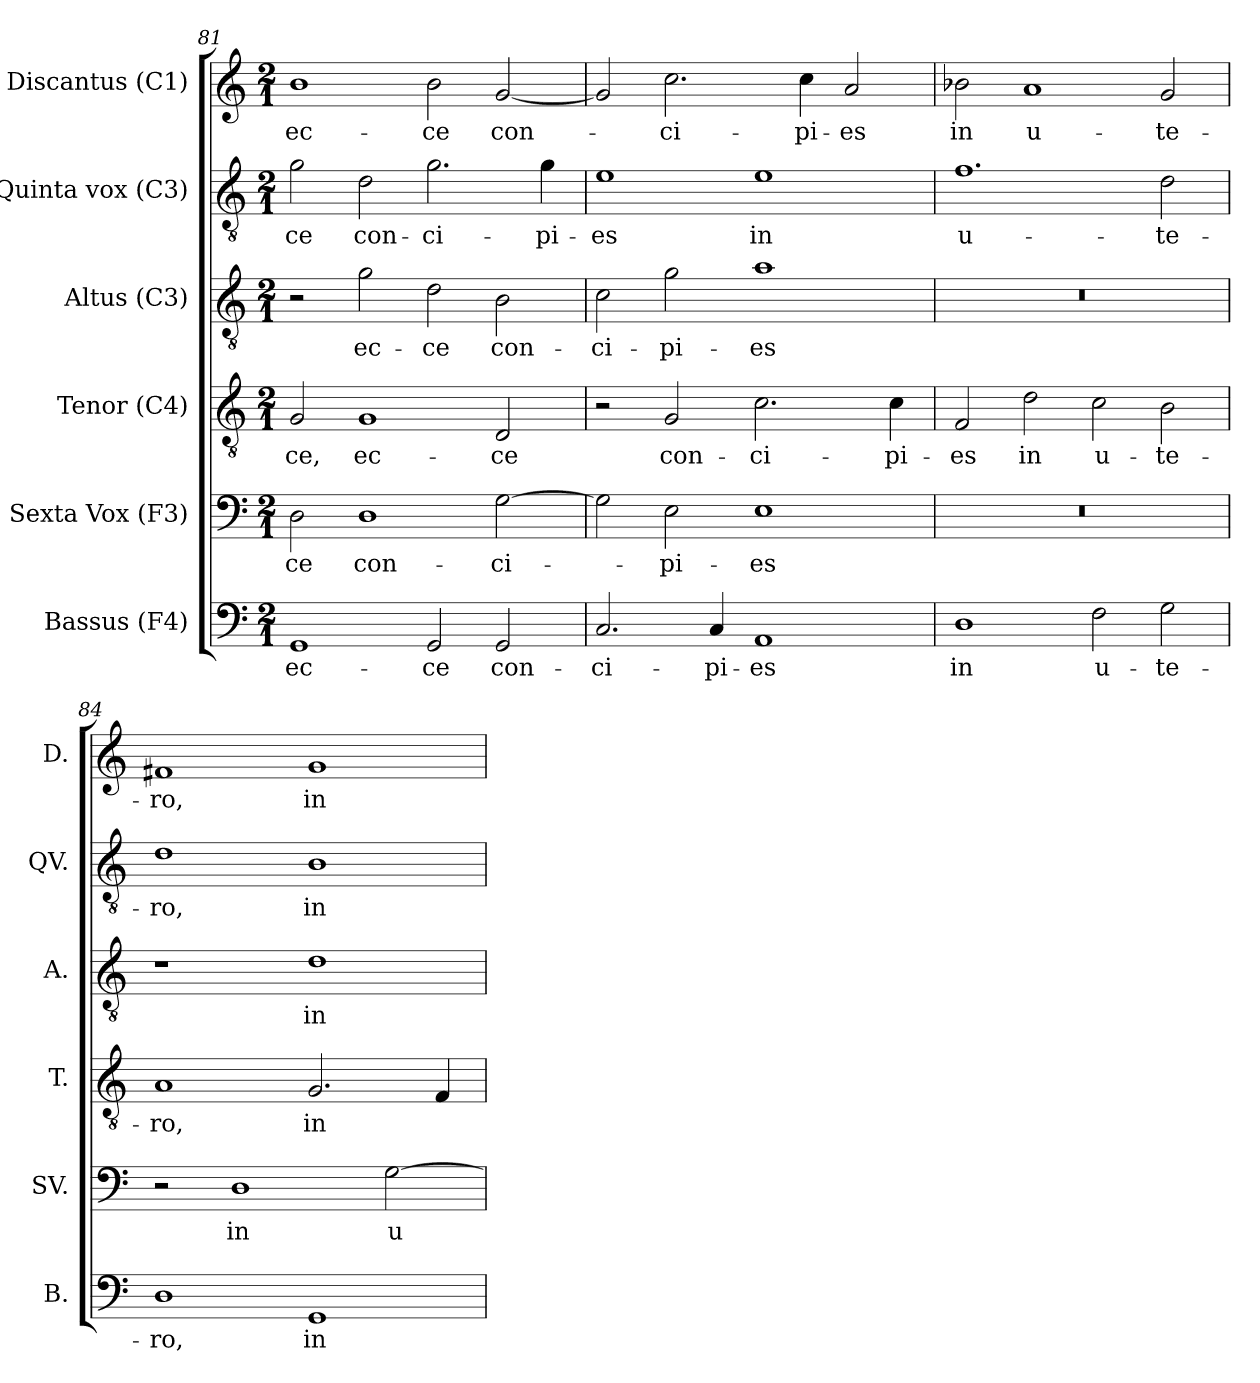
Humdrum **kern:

**kern	**text	**kern	**text	**kern	**text	**kern	**text	**kern	**text	**kern	**text
*part6	*part6	*part5	*part5	*part4	*part4	*part3	*part3	*part2	*part2	*part1	*part1
*staff6	*staff6	*staff5	*staff5	*staff4	*staff4	*staff3	*staff3	*staff2	*staff2	*staff1	*staff1
*I"Bassus (F4)	*	*I"Sexta Vox (F3)	*	*I"Tenor (C4)	*	*I"Altus (C3)	*	*I"Quinta vox (C3)	*	*I"Discantus (C1)	*
*I'B.	*	*I'SV.	*	*I'T.	*	*I'A.	*	*I'QV.	*	*I'D.	*
*clefF4	*	*clefF4	*	*clefGv2	*	*clefGv2	*	*clefGv2	*	*clefG2	*
*	*	*	*	*	*	*ITrd7c12	*	*ITrd7c12	*	*	*
*k[]	*	*k[]	*	*k[]	*	*k[]	*	*k[]	*	*k[]	*
*C:	*	*C:	*	*C:	*	*C:	*	*C:	*	*C:	*
*M2/1	*	*M2/1	*	*M2/1	*	*M2/1	*	*M2/1	*	*M2/1	*
=81	=81	=81	=81	=81	=81	=81	=81	=81	=81	=81	=81
!	!LO:LY:b:color=#000000	!	!	!	!	!	!	!	!	!	!
!	!	!	!LO:LY:b:color=#000000	!	!	!	!	!	!	!	!
!	!	!	!	!	!LO:LY:b:color=#000000	!	!	!	!	!	!
!	!	!	!	!	!	!	!	!	!LO:LY:b:color=#000000	!	!
!	!	!	!	!	!	!	!	!	!	!	!LO:LY:b:color=#000000
1GGi	ec-	2Di\	-ce	2Gi/	-ce,	2r	.	2Gi\	-ce	1bi	ec-
!	!	!	!LO:LY:b:color=#000000	!	!	!	!	!	!	!	!
!	!	!	!	!	!LO:LY:b:color=#000000	!	!	!	!	!	!
!	!	!	!	!	!	!	!LO:LY:b:color=#000000	!	!	!	!
!	!	!	!	!	!	!	!	!	!LO:LY:b:color=#000000	!	!
.	.	1Di	con-	1Gi	ec-	2Gi\	ec-	2Di\	con-	.	.
!	!LO:LY:b:color=#000000	!	!	!	!	!	!	!	!	!	!
!	!	!	!	!	!	!	!LO:LY:b:color=#000000	!	!	!	!
!	!	!	!	!	!	!	!	!	!LO:LY:b:color=#000000	!	!
!	!	!	!	!	!	!	!	!	!	!	!LO:LY:b:color=#000000
2GGi/	-ce	.	.	.	.	2Di\	-ce	2.Gi\	-ci-	2bi\	-ce
!	!LO:LY:b:color=#000000	!	!	!	!	!	!	!	!	!	!
!	!	!	!LO:LY:b:color=#000000	!	!	!	!	!	!	!	!
!	!	!	!	!	!LO:LY:b:color=#000000	!	!	!	!	!	!
!	!	!	!	!	!	!	!LO:LY:b:color=#000000	!	!	!	!
!	!	!	!	!	!	!	!	!	!	!	!LO:LY:b:color=#000000
2GGi/	con-	[2Gi\	-ci-	2Di/	-ce	2BBi\	con-	.	.	[2gi/	con-
!	!	!	!	!	!	!	!	!	!LO:LY:b:color=#000000	!	!
.	.	.	.	.	.	.	.	4Gi\	-pi-	.	.
!!LO:LB:g=z
=82	=82	=82	=82	=82	=82	=82	=82	=82	=82	=82	=82
!	!LO:LY:b:color=#000000	!	!	!	!	!	!	!	!	!	!
!	!	!	!	!	!	!	!LO:LY:b:color=#000000	!	!	!	!
!	!	!	!	!	!	!	!	!	!LO:LY:b:color=#000000	!	!
2.Ci/	-ci-	2Gi\]	.	2r	.	2Ci\	-ci-	1Ei	-es	2gi/]	.
!	!	!	!LO:LY:b:color=#000000	!	!	!	!	!	!	!	!
!	!	!	!	!	!LO:LY:b:color=#000000	!	!	!	!	!	!
!	!	!	!	!	!	!	!LO:LY:b:color=#000000	!	!	!	!
!	!	!	!	!	!	!	!	!	!	!	!LO:LY:b:color=#000000
.	.	2Ei\	-pi-	2Gi/	con-	2Gi\	-pi-	.	.	2.cci\	-ci-
!	!LO:LY:b:color=#000000	!	!	!	!	!	!	!	!	!	!
4Ci/	-pi-	.	.	.	.	.	.	.	.	.	.
!	!LO:LY:b:color=#000000	!	!	!	!	!	!	!	!	!	!
!	!	!	!LO:LY:b:color=#000000	!	!	!	!	!	!	!	!
!	!	!	!	!	!LO:LY:b:color=#000000	!	!	!	!	!	!
!	!	!	!	!	!	!	!LO:LY:b:color=#000000	!	!	!	!
!	!	!	!	!	!	!	!	!	!LO:LY:b:color=#000000	!	!
1AAi	-es	1Ei	-es	2.ci\	-ci-	1Ai	-es	1Ei	in	.	.
!	!	!	!	!	!	!	!	!	!	!	!LO:LY:b:color=#000000
.	.	.	.	.	.	.	.	.	.	4cci\	-pi-
!	!	!	!	!	!	!	!	!	!	!	!LO:LY:b:color=#000000
.	.	.	.	.	.	.	.	.	.	2ai/	-es
!	!	!	!	!	!LO:LY:b:color=#000000	!	!	!	!	!	!
.	.	.	.	4ci\	-pi-	.	.	.	.	.	.
=83	=83	=83	=83	=83	=83	=83	=83	=83	=83	=83	=83
!	!LO:LY:b:color=#000000	!LO:N:vis=1	!	!	!	!	!	!	!	!	!
!	!	!	!	!	!LO:LY:b:color=#000000	!LO:N:vis=1	!	!	!	!	!
!	!	!	!	!	!	!	!	!	!LO:LY:b:color=#000000	!	!
!	!	!	!	!	!	!	!	!	!	!	!LO:LY:b:color=#000000
1Di	in	0r	.	2Fi/	-es	0r	.	1.Fi	u-	2b-Xi\	in
!	!	!	!	!	!LO:LY:b:color=#000000	!	!	!	!	!	!
!	!	!	!	!	!	!	!	!	!	!	!LO:LY:b:color=#000000
.	.	.	.	2di\	in	.	.	.	.	1ai	u-
!	!LO:LY:b:color=#000000	!	!	!	!	!	!	!	!	!	!
!	!	!	!	!	!LO:LY:b:color=#000000	!	!	!	!	!	!
2Fi\	u-	.	.	2ci\	u-	.	.	.	.	.	.
!	!LO:LY:b:color=#000000	!	!	!	!	!	!	!	!	!	!
!	!	!	!	!	!LO:LY:b:color=#000000	!	!	!	!	!	!
!	!	!	!	!	!	!	!	!	!LO:LY:b:color=#000000	!	!
!	!	!	!	!	!	!	!	!	!	!	!LO:LY:b:color=#000000
2Gi\	-te-	.	.	2Bi\	-te-	.	.	2Di\	-te-	2gi/	-te-
=84	=84	=84	=84	=84	=84	=84	=84	=84	=84	=84	=84
!	!LO:LY:b:color=#000000	!	!	!	!	!	!	!	!	!	!
!	!	!	!	!	!LO:LY:b:color=#000000	!	!	!	!	!	!
!	!	!	!	!	!	!	!	!	!LO:LY:b:color=#000000	!	!
!	!	!	!	!	!	!	!	!	!	!	!LO:LY:b:color=#000000
1Di	-ro,	2r	.	1Ai	-ro,	1r	.	1Di	-ro,	1f#Xi	-ro,
!	!	!	!LO:LY:b:color=#000000	!	!	!	!	!	!	!	!
.	.	1Di	in	.	.	.	.	.	.	.	.
!	!LO:LY:b:color=#000000	!	!	!	!	!	!	!	!	!	!
!	!	!	!	!	!LO:LY:b:color=#000000	!	!	!	!	!	!
!	!	!	!	!	!	!	!LO:LY:b:color=#000000	!	!	!	!
!	!	!	!	!	!	!	!	!	!LO:LY:b:color=#000000	!	!
!	!	!	!	!	!	!	!	!	!	!	!LO:LY:b:color=#000000
1GGi	in	.	.	2.Gi/	in	1Di	in	1BBi	in	1gi	in
!	!	!	!LO:LY:b:color=#000000	!	!	!	!	!	!	!	!
.	.	[2Gi\	u-	.	.	.	.	.	.	.	.
.	.	.	.	4Fi/	.	.	.	.	.	.	.
=	=	=	=	=	=	=	=	=	=	=	=
*-	*-	*-	*-	*-	*-	*-	*-	*-	*-	*-	*-
